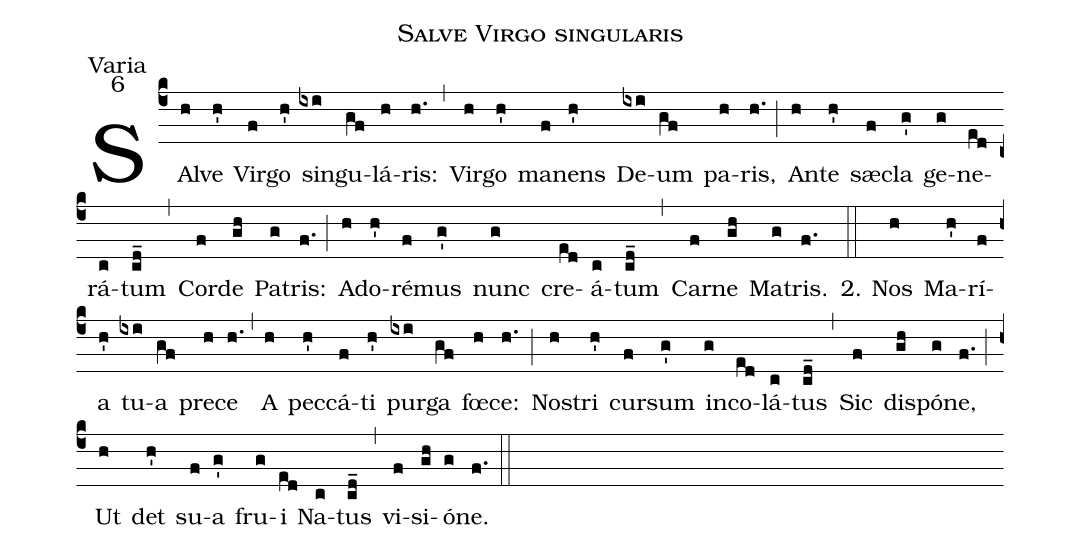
name:Salve Virgo singularis;
office-part:Varia;
mode:6;
%%
(c4) SAl(h)ve(h') Vir(f)go(h') sin(ixi)gu(gf)lá(h)ris:(h.) (,) Vir(h)go(h') ma(f)nens(h') De(ixi)um(gf) pa(h)ris,(h.) (;) An(h)te(h') sæ(f)cla(g') ge(g)ne(ed)rá(c)tum(cd_) (,) Cor(f)de(gh) Pa(g)tris:(f.) (;) Ad(h)o(h')ré(f)mus(g') nunc(g) cre(ed)á(c)tum(cd_) (,) Car(f)ne(gh) Ma(g)tris.(f.) (::)
2. Nos(h) Ma(h')rí(f)a(h') tu(ixi)a(gf) pre(h)ce(h.) (,) A(h) pec(h')cá(f)ti(h') pur(ixi)ga(gf) fœ(h)ce:(h.) (;) No(h)stri(h') cur(f)sum(g') in(g)co(ed)lá(c)tus(cd_) (,) Sic(f) dis(gh)pó(g)ne,(f.) (;) Ut(h) det(h') su(f)a(g') fru(g)i(ed) Na(c)tus(cd_) (,) vi(f)si(gh)ó(g)ne.(f.) (::)
